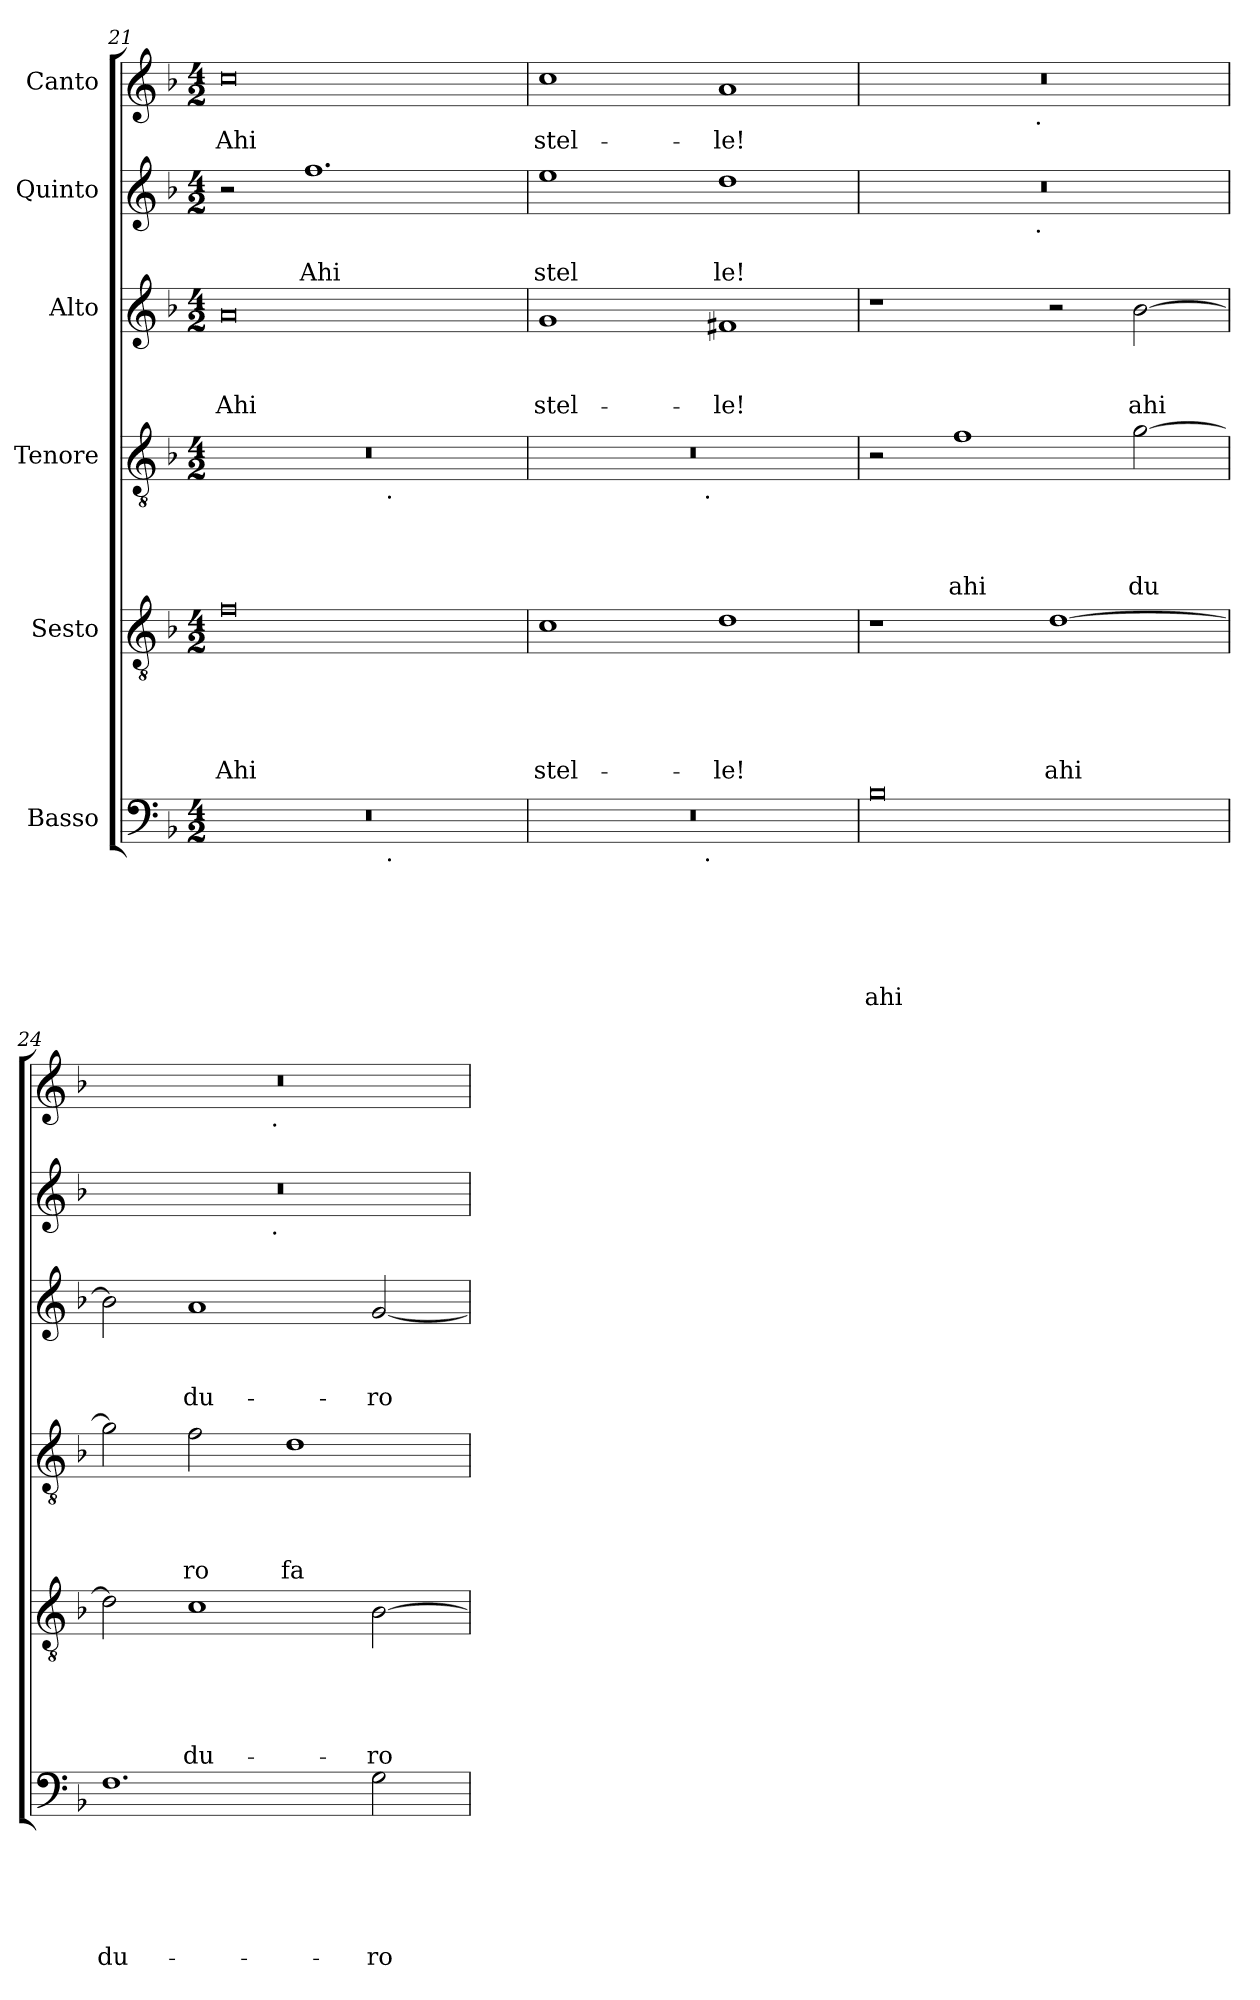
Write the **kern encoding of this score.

**kern	**text	**text	**text	**text	**text	**text	**kern	**text	**text	**text	**text	**text	**kern	**text	**text	**text	**text	**kern	**text	**text	**text	**kern	**text	**text	**kern	**text
*part6	*part6	*part6	*part6	*part6	*part6	*part6	*part5	*part5	*part5	*part5	*part5	*part5	*part4	*part4	*part4	*part4	*part4	*part3	*part3	*part3	*part3	*part2	*part2	*part2	*part1	*part1
*staff6	*staff6	*staff6	*staff6	*staff6	*staff6	*staff6	*staff5	*staff5	*staff5	*staff5	*staff5	*staff5	*staff4	*staff4	*staff4	*staff4	*staff4	*staff3	*staff3	*staff3	*staff3	*staff2	*staff2	*staff2	*staff1	*staff1
*I"Basso	*	*	*	*	*	*	*I"Sesto	*	*	*	*	*	*I"Tenore	*	*	*	*	*I"Alto	*	*	*	*I"Quinto	*	*	*I"Canto	*
!!LO:PB:g=z
*clefF4	*	*	*	*	*	*	*clefGv2	*	*	*	*	*	*clefGv2	*	*	*	*	*clefG2	*	*	*	*clefG2	*	*	*clefG2	*
*k[b-]	*	*	*	*	*	*	*k[b-]	*	*	*	*	*	*k[b-]	*	*	*	*	*k[b-]	*	*	*	*k[b-]	*	*	*k[b-]	*
*F:	*	*	*	*	*	*	*F:	*	*	*	*	*	*F:	*	*	*	*	*F:	*	*	*	*F:	*	*	*F:	*
*M4/2	*	*	*	*	*	*	*M4/2	*	*	*	*	*	*M4/2	*	*	*	*	*M4/2	*	*	*	*M4/2	*	*	*M4/2	*
=21	=21	=21	=21	=21	=21	=21	=21	=21	=21	=21	=21	=21	=21	=21	=21	=21	=21	=21	=21	=21	=21	=21	=21	=21	=21	=21
!	!	!	!	!	!	!	!	!	!	!	!	!LO:LY:b	!	!	!	!	!	!	!	!	!LO:LY:b	!	!	!	!	!LO:LY:b
*^	*	*	*	*	*	*	*	*	*	*	*	*	*^	*	*	*	*	*	*	*	*	*	*	*	*	*
0r	2ryy	.	.	.	.	.	.	0f	.	.	.	.	Ahi	0r	2ryy	.	.	.	.	0a	.	.	Ahi	2r	.	.	0cc	Ahi
!	!	!	!	!	!	!	!	!	!	!	!	!	!	!	!	!	!	!	!	!	!	!	!	!	!	!LO:LY:b	!	!
.	4...ryy	.	.	.	.	.	.	.	.	.	.	.	.	.	4...ryy	.	.	.	.	.	.	.	.	1.ff	.	Ahi	.	.
!	!	!	!	!	!	!	!	!	!	!	!	!	!	!	!LO:TX:b:t=.	!	!	!	!	!	!	!	!	!	!	!	!	!
!	!LO:TX:b:t=.	!	!	!	!	!	!	!	!	!	!	!	!	!	!	!	!	!	!	!	!	!	!	!	!	!	!	!
.	1ryy	.	.	.	.	.	.	.	.	.	.	.	.	.	1ryy	.	.	.	.	.	.	.	.	.	.	.	.	.
.	32ryy	.	.	.	.	.	.	.	.	.	.	.	.	.	32ryy	.	.	.	.	.	.	.	.	.	.	.	.	.
=22	=22	=22	=22	=22	=22	=22	=22	=22	=22	=22	=22	=22	=22	=22	=22	=22	=22	=22	=22	=22	=22	=22	=22	=22	=22	=22	=22	=22
!	!	!	!	!	!	!	!	!	!	!	!	!	!LO:LY:b	!	!	!	!	!	!	!	!	!	!LO:LY:b	!	!	!LO:LY:b	!	!LO:LY:b
0r	2ryy	.	.	.	.	.	.	1c	.	.	.	.	stel-	0r	2ryy	.	.	.	.	1g	.	.	stel-	1ee	.	stel	1cc	stel-
.	4...ryy	.	.	.	.	.	.	.	.	.	.	.	.	.	4...ryy	.	.	.	.	.	.	.	.	.	.	.	.	.
!	!	!	!	!	!	!	!	!	!	!	!	!	!	!	!LO:TX:b:t=.	!	!	!	!	!	!	!	!	!	!	!	!	!
!	!LO:TX:b:t=.	!	!	!	!	!	!	!	!	!	!	!	!	!	!	!	!	!	!	!	!	!	!	!	!	!	!	!
.	1ryy	.	.	.	.	.	.	.	.	.	.	.	.	.	1ryy	.	.	.	.	.	.	.	.	.	.	.	.	.
!	!	!	!	!	!	!	!	!	!	!	!	!	!LO:LY:b	!	!	!	!	!	!	!	!	!	!LO:LY:b	!	!	!LO:LY:b	!	!LO:LY:b
.	.	.	.	.	.	.	.	1d	.	.	.	.	-le!	.	.	.	.	.	.	1f#X	.	.	-le!	1dd	.	le!	1a	-le!
.	32ryy	.	.	.	.	.	.	.	.	.	.	.	.	.	32ryy	.	.	.	.	.	.	.	.	.	.	.	.	.
=23	=23	=23	=23	=23	=23	=23	=23	=23	=23	=23	=23	=23	=23	=23	=23	=23	=23	=23	=23	=23	=23	=23	=23	=23	=23	=23	=23	=23
!	!	!	!	!	!	!	!LO:LY:b	!	!	!	!	!	!	!	!	!	!	!	!	!	!	!	!	!	!	!	!	!
*v	*v	*	*	*	*	*	*	*	*	*	*	*	*	*v	*v	*	*	*	*	*	*	*	*	*^	*	*	*^	*
0B-	.	.	.	.	.	ahi	1r	.	.	.	.	.	2r	.	.	.	.	1r	.	.	.	0r	2ryy	.	.	0r	2ryy	.
!	!	!	!	!	!	!	!	!	!	!	!	!	!	!	!	!	!LO:LY:b	!	!	!	!	!	!	!	!	!	!	!
.	.	.	.	.	.	.	.	.	.	.	.	.	1f	.	.	.	ahi	.	.	.	.	.	4...ryy	.	.	.	4...ryy	.
!	!	!	!	!	!	!	!	!	!	!	!	!	!	!	!	!	!	!	!	!	!	!	!	!	!	!	!LO:TX:b:t=.	!
!	!	!	!	!	!	!	!	!	!	!	!	!	!	!	!	!	!	!	!	!	!	!	!LO:TX:b:t=.	!	!	!	!	!
.	.	.	.	.	.	.	.	.	.	.	.	.	.	.	.	.	.	.	.	.	.	.	1ryy	.	.	.	1ryy	.
!	!	!	!	!	!	!	!	!	!	!	!	!LO:LY:b	!	!	!	!	!	!	!	!	!	!	!	!	!	!	!	!
.	.	.	.	.	.	.	[>1d	.	.	.	.	ahi	.	.	.	.	.	2r	.	.	.	.	.	.	.	.	.	.
!	!	!	!	!	!	!	!	!	!	!	!	!	!	!	!	!	!LO:LY:b	!	!	!	!LO:LY:b	!	!	!	!	!	!	!
.	.	.	.	.	.	.	.	.	.	.	.	.	[>2g\	.	.	.	du	[>2b-\	.	.	ahi	.	.	.	.	.	.	.
.	.	.	.	.	.	.	.	.	.	.	.	.	.	.	.	.	.	.	.	.	.	.	32ryy	.	.	.	32ryy	.
=24	=24	=24	=24	=24	=24	=24	=24	=24	=24	=24	=24	=24	=24	=24	=24	=24	=24	=24	=24	=24	=24	=24	=24	=24	=24	=24	=24	=24
!	!	!	!	!	!	!LO:LY:b	!	!	!	!	!	!	!	!	!	!	!	!	!	!	!	!	!	!	!	!	!	!
1.F	.	.	.	.	.	du-	2d\]	.	.	.	.	.	2g\]	.	.	.	.	2b-\]	.	.	.	0r	2ryy	.	.	0r	2ryy	.
!	!	!	!	!	!	!	!	!	!	!	!	!LO:LY:b	!	!	!	!	!LO:LY:b	!	!	!	!LO:LY:b	!	!	!	!	!	!	!
.	.	.	.	.	.	.	1c	.	.	.	.	du-	2f\	.	.	.	ro	1a	.	.	du-	.	4...ryy	.	.	.	4...ryy	.
!	!	!	!	!	!	!	!	!	!	!	!	!	!	!	!	!	!	!	!	!	!	!	!	!	!	!	!LO:TX:b:t=.	!
!	!	!	!	!	!	!	!	!	!	!	!	!	!	!	!	!	!	!	!	!	!	!	!LO:TX:b:t=.	!	!	!	!	!
.	.	.	.	.	.	.	.	.	.	.	.	.	.	.	.	.	.	.	.	.	.	.	1ryy	.	.	.	1ryy	.
!	!	!	!	!	!	!	!	!	!	!	!	!	!	!	!	!	!LO:LY:b	!	!	!	!	!	!	!	!	!	!	!
.	.	.	.	.	.	.	.	.	.	.	.	.	1d	.	.	.	fa	.	.	.	.	.	.	.	.	.	.	.
!	!	!	!	!	!	!LO:LY:b	!	!	!	!	!	!LO:LY:b	!	!	!	!	!	!	!	!	!LO:LY:b	!	!	!	!	!	!	!
2G\	.	.	.	.	.	-ro	[>2B-\	.	.	.	.	-ro	.	.	.	.	.	[<2g/	.	.	-ro	.	.	.	.	.	.	.
.	.	.	.	.	.	.	.	.	.	.	.	.	.	.	.	.	.	.	.	.	.	.	32ryy	.	.	.	32ryy	.
*	*	*	*	*	*	*	*	*	*	*	*	*	*	*	*	*	*	*	*	*	*	*v	*v	*	*	*	*	*
*	*	*	*	*	*	*	*	*	*	*	*	*	*	*	*	*	*	*	*	*	*	*	*	*	*v	*v	*
=	=	=	=	=	=	=	=	=	=	=	=	=	=	=	=	=	=	=	=	=	=	=	=	=	=	=
*-	*-	*-	*-	*-	*-	*-	*-	*-	*-	*-	*-	*-	*-	*-	*-	*-	*-	*-	*-	*-	*-	*-	*-	*-	*-	*-
